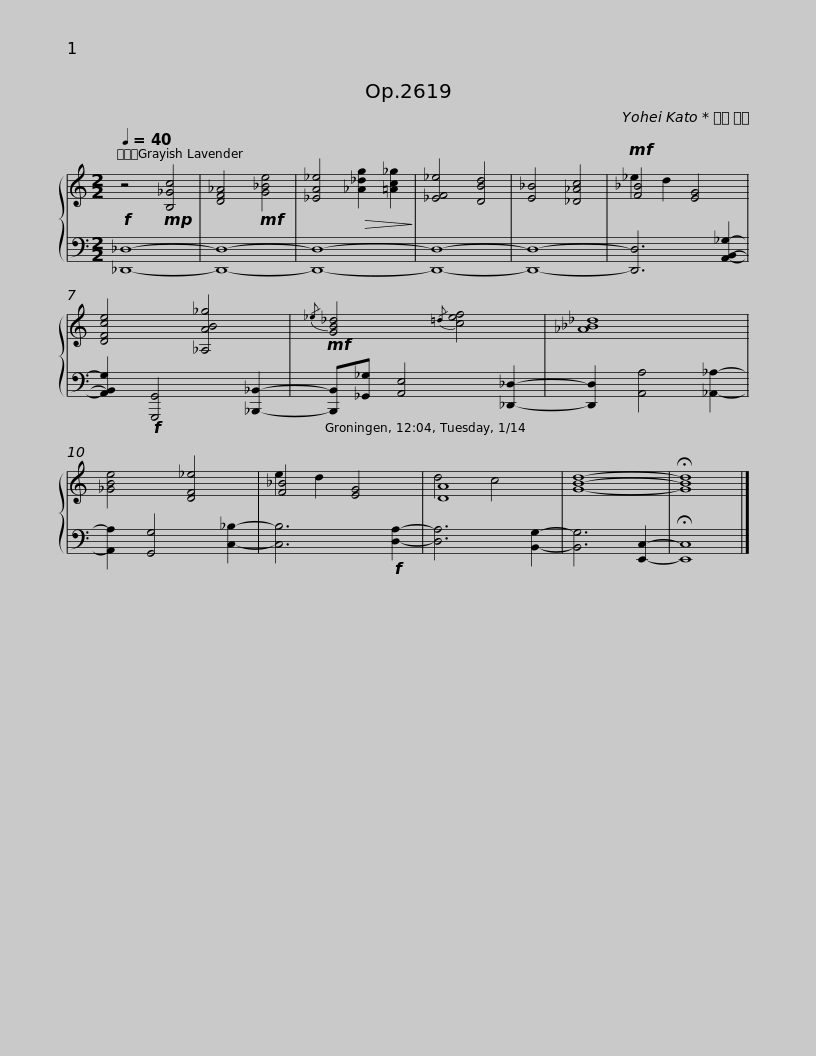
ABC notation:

X:1
%%score { ( 1 3 ) | 2 }
L:1/8
Q:1/4=40
M:2/2
I:linebreak $
K:C
V:1 treble
V:3 treble
V:2 bass
V:1
!f! z4!mp! [B,_Gc]4 | [DF_A]4!mf! [G_Be]4 | [_EA_e]4!>(! [_A_dg]2 [=Ac_g]2!>)! | [_EF_e]4 [DBd]4 | [E_B]4 [_D_Ac]4 | %5
!mf! [F_B]4 [EG]4 | [DFce]4 [_A,AB_g]4 |$!mf!{/_e} [GB_d]4{/=d} [cef]4 | [_A_B_d]8 | [_GBe]4 [DF_e]4 | %10
 [F_B]4 [EG]4 | [DA]8 | [GBd]8- | !fermata![GBd]8 |] %14
V:2
 [_D,,_D,]8- | [D,,D,]8- | [D,,D,]8- | [D,,D,]8- | [D,,D,]8- | %5
 [D,,D,]6 [A,,B,,_G,]2- | [A,,B,,G,]2!f! [G,,,G,,]4 [_B,,,_B,,]2- |$ [B,,,B,,][_G,,_G,] [A,,E,]4 [_D,,_D,]2- | [D,,D,]2 [A,,A,]4 [_A,,_A,]2- | [A,,A,]2 [G,,G,]4 [C,_B,]2- | %10
 [C,B,]6!f! [D,A,]2- | [D,A,]6 [B,,G,]2- | [B,,G,]6 [E,,C,]2- | !fermata![E,,C,]8 |] %14
V:3
 x8 | x8 | x8 | x8 | x8 | %5
 _e2 d2 x4 | x8 |$ x8 | x8 | x8 | %10
 e2 d2 x4 | d4 c4 | x8 | x8 |] %14
